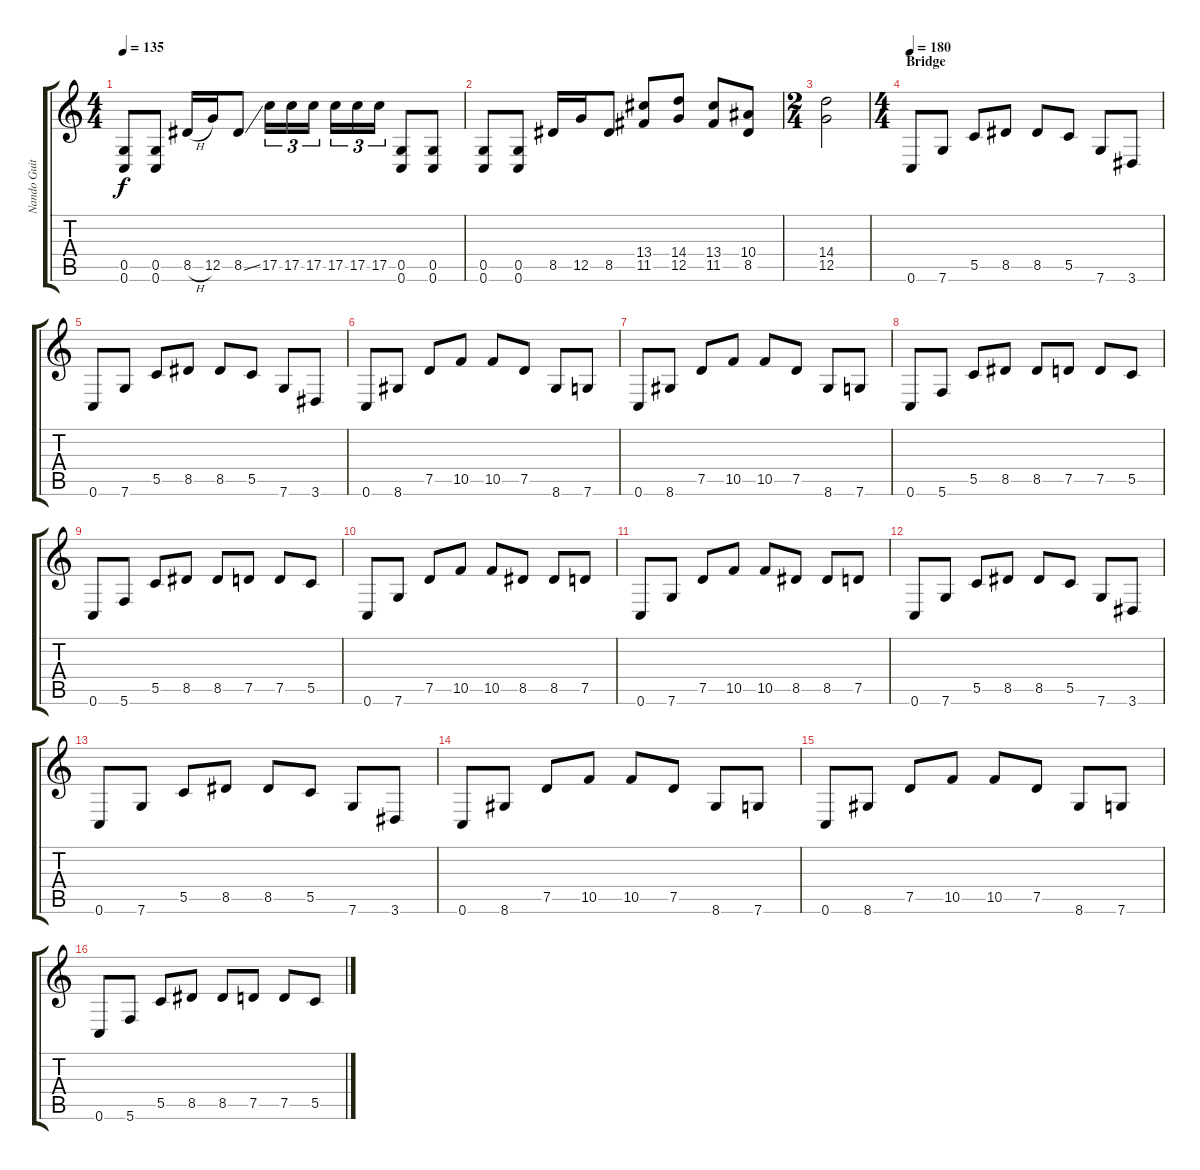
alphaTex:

\track ("Nando Guitar 2" "Nando Guit") {instrument overdrivenguitar}
\staff {score tabs}
\tuning (D4 A3 F3 C3 G2 C2) {hide}
\ts (4 4)
\tempo 135
\clef g2
\ks c
(0.5 0.6).8{dy f} (0.5 0.6).8 8.5{h}.16 12.5.16 8.5{ss}.8 17.5.16{tu (3 2)} 17.5.16{tu (3 2)} 17.5.16{tu (3 2)} 17.5.16{tu (3 2)} 17.5.16{tu (3 2)} 17.5.16{tu (3 2)} (0.5 0.6).8 (0.5 0.6).8 |
(0.5 0.6).8 (0.5 0.6).8 8.5.16 12.5.16 8.5.8 (13.4 11.5).8 (14.4 12.5).8 (13.4 11.5).8 (10.4 8.5).8 |
\ts (2 4)
(14.4 12.5).2 |
\ts (4 4)
\section ("" "Bridge")
\tempo 180
0.6.8 7.6.8 5.5.8 8.5.8 8.5.8 5.5.8 7.6.8 3.6.8 |
0.6.8 7.6.8 5.5.8 8.5.8 8.5.8 5.5.8 7.6.8 3.6.8 |
0.6.8 8.6.8 7.5.8 10.5.8 10.5.8 7.5.8 8.6.8 7.6.8 |
0.6.8 8.6.8 7.5.8 10.5.8 10.5.8 7.5.8 8.6.8 7.6.8 |
0.6.8 5.6.8 5.5.8 8.5.8 8.5.8 7.5.8 7.5.8 5.5.8 |
0.6.8 5.6.8 5.5.8 8.5.8 8.5.8 7.5.8 7.5.8 5.5.8 |
0.6.8 7.6.8 7.5.8 10.5.8 10.5.8 8.5.8 8.5.8 7.5.8 |
0.6.8 7.6.8 7.5.8 10.5.8 10.5.8 8.5.8 8.5.8 7.5.8 |
0.6.8 7.6.8 5.5.8 8.5.8 8.5.8 5.5.8 7.6.8 3.6.8 |
0.6.8 7.6.8 5.5.8 8.5.8 8.5.8 5.5.8 7.6.8 3.6.8 |
0.6.8 8.6.8 7.5.8 10.5.8 10.5.8 7.5.8 8.6.8 7.6.8 |
0.6.8 8.6.8 7.5.8 10.5.8 10.5.8 7.5.8 8.6.8 7.6.8 |
0.6.8 5.6.8 5.5.8 8.5.8 8.5.8 7.5.8 7.5.8 5.5.8
